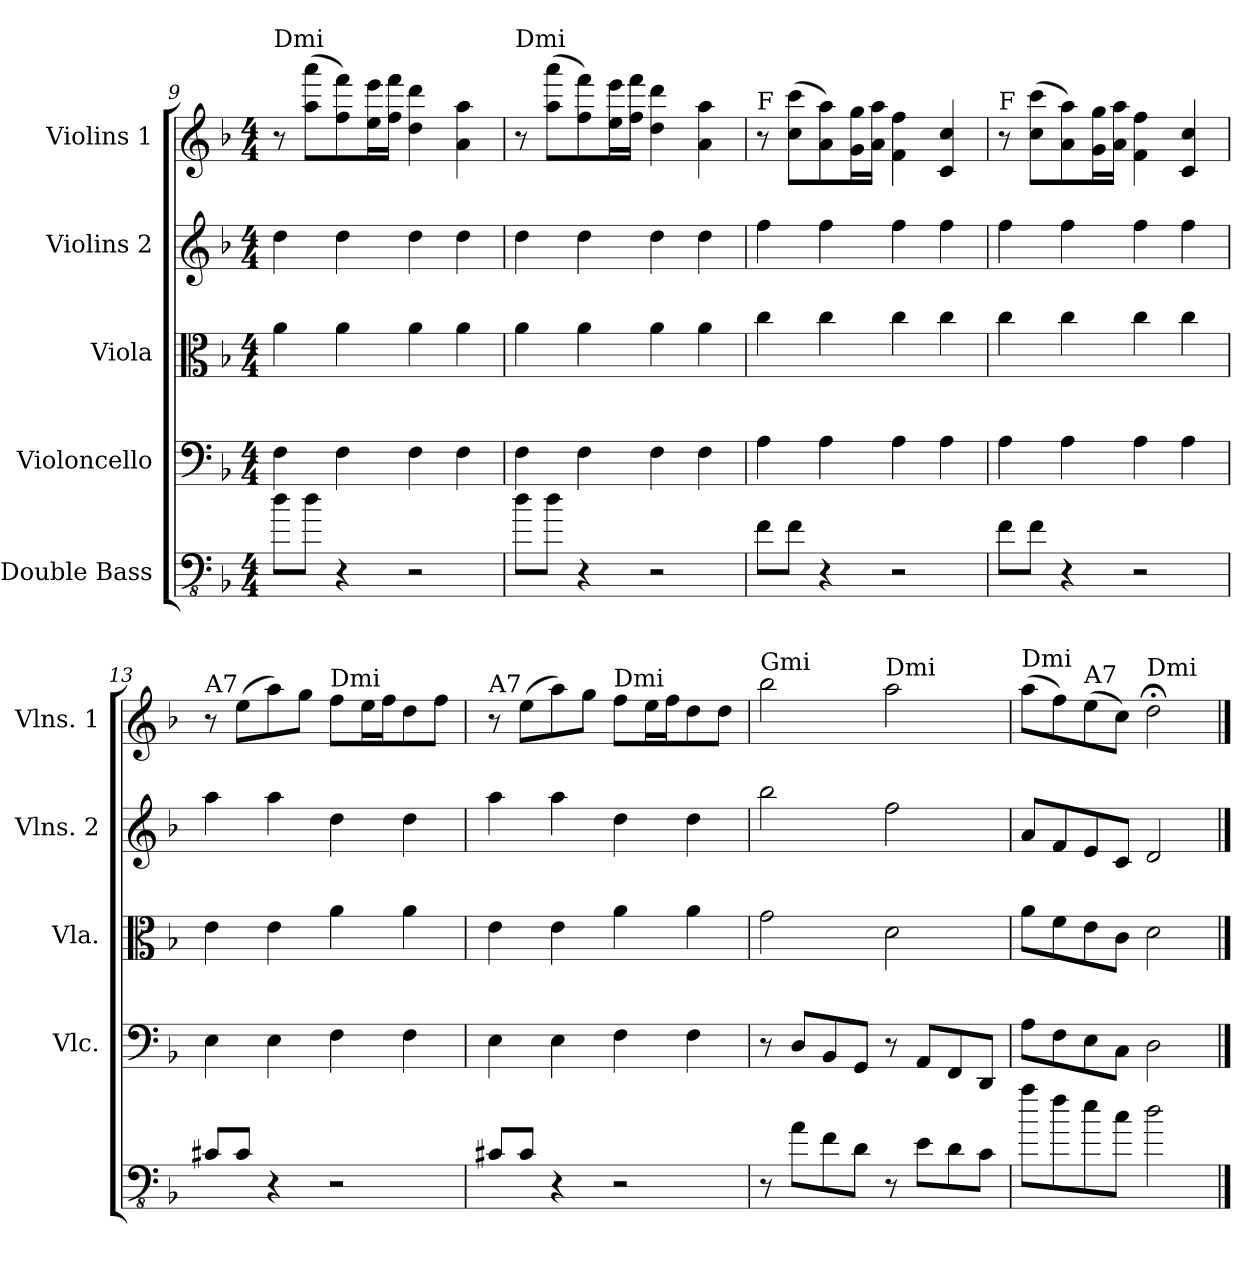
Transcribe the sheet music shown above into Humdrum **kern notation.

**kern	**kern	**kern	**kern	**kern
*part5	*part4	*part3	*part2	*part1
*staff5	*staff4	*staff3	*staff2	*staff1
*I"Double Bass	*I"Violoncello	*I"Viola	*I"Violins 2	*I"Violins 1
*	*I'Vlc.	*I'Vla.	*I'Vlns. 2	*I'Vlns. 1
*clefFv4	*clefF4	*clefC3	*clefG2	*clefG2
*ITrd7c12	*	*	*	*
*k[b-]	*k[b-]	*k[b-]	*k[b-]	*k[b-]
*F:	*F:	*F:	*F:	*F:
*M4/4	*M4/4	*M4/4	*M4/4	*M4/4
=9	=9	=9	=9	=9
!	!	!	!	!LO:TX:a:t=Dmi
8D\L	4F\	4a\	4dd\	8r
8D\J	.	.	.	(8aa\ 8aaa\L
4r	4F\	4a\	4dd\	8ff\ 8fff\)
.	.	.	.	16ee\ 16eee\L
.	.	.	.	16ff\ 16fff\JJ
2r	4F\	4a\	4dd\	4dd\ 4ddd\
.	4F\	4a\	4dd\	4a\ 4aa\
=10	=10	=10	=10	=10
!	!	!	!	!LO:TX:a:t=Dmi
8D\L	4F\	4a\	4dd\	8r
8D\J	.	.	.	(8aa\ 8aaa\L
4r	4F\	4a\	4dd\	8ff\ 8fff\)
.	.	.	.	16ee\ 16eee\L
.	.	.	.	16ff\ 16fff\JJ
2r	4F\	4a\	4dd\	4dd\ 4ddd\
.	4F\	4a\	4dd\	4a\ 4aa\
=11	=11	=11	=11	=11
!	!	!	!	!LO:TX:a:t=F
8FF\L	4A\	4cc\	4ff\	8r
8FF\J	.	.	.	(8cc\ 8ccc\L
4r	4A\	4cc\	4ff\	8a\ 8aa\)
.	.	.	.	16g\ 16gg\L
.	.	.	.	16a\ 16aa\JJ
2r	4A\	4cc\	4ff\	4f\ 4ff\
.	4A\	4cc\	4ff\	4c/ 4cc/
!!LO:PB:g=z
=12	=12	=12	=12	=12
!	!	!	!	!LO:TX:a:t=F
8FF\L	4A\	4cc\	4ff\	8r
8FF\J	.	.	.	(8cc\ 8ccc\L
4r	4A\	4cc\	4ff\	8a\ 8aa\)
.	.	.	.	16g\ 16gg\L
.	.	.	.	16a\ 16aa\JJ
2r	4A\	4cc\	4ff\	4f\ 4ff\
.	4A\	4cc\	4ff\	4c/ 4cc/
=13	=13	=13	=13	=13
!	!	!	!	!LO:TX:a:t=A7
8CC#X/L	4E\	4e\	4aa\	8r
8CC#/J	.	.	.	(8ee\L
4r	4E\	4e\	4aa\	8aa\)
.	.	.	.	8gg\J
!	!	!	!	!LO:TX:a:t=Dmi
2r	4F\	4a\	4dd\	8ff\L
.	.	.	.	16ee\L
.	.	.	.	16ff\J
.	4F\	4a\	4dd\	8dd\
.	.	.	.	8ff\J
=14	=14	=14	=14	=14
!	!	!	!	!LO:TX:a:t=A7
8CC#X/L	4E\	4e\	4aa\	8r
8CC#/J	.	.	.	(8ee\L
4r	4E\	4e\	4aa\	8aa\)
.	.	.	.	8gg\J
!	!	!	!	!LO:TX:a:t=Dmi
2r	4F\	4a\	4dd\	8ff\L
.	.	.	.	16ee\L
.	.	.	.	16ff\J
.	4F\	4a\	4dd\	8dd\
.	.	.	.	8dd\J
=15	=15	=15	=15	=15
!	!	!	!	!LO:TX:a:t=Gmi
8r	8r	2g\	2bb-\	2bb-\
8AA\L	8D/L	.	.	.
8FF\	8BB-/	.	.	.
8DD\J	8GG/J	.	.	.
!	!	!	!	!LO:TX:a:t=Dmi
8r	8r	2d\	2ff\	2aa\
8EE\L	8AA/L	.	.	.
8DD\	8FF/	.	.	.
8CC\J	8DD/J	.	.	.
=16	=16	=16	=16	=16
!	!	!	!	!LO:TX:a:t=Dmi
8A\L	8A\L	8a\L	8a/L	(8aa\L
8F\	8F\	8f\	8f/	8ff\)
!	!	!	!	!LO:TX:a:t=A7
8E\	8E\	8e\	8e/	(8ee\
8C\J	8C\J	8c\J	8c/J	8cc\J)
!	!	!	!	!LO:TX:a:t=Dmi
2D\	2D\	2d\	2d/	2dd;<\
==	==	==	==	==
*-	*-	*-	*-	*-
